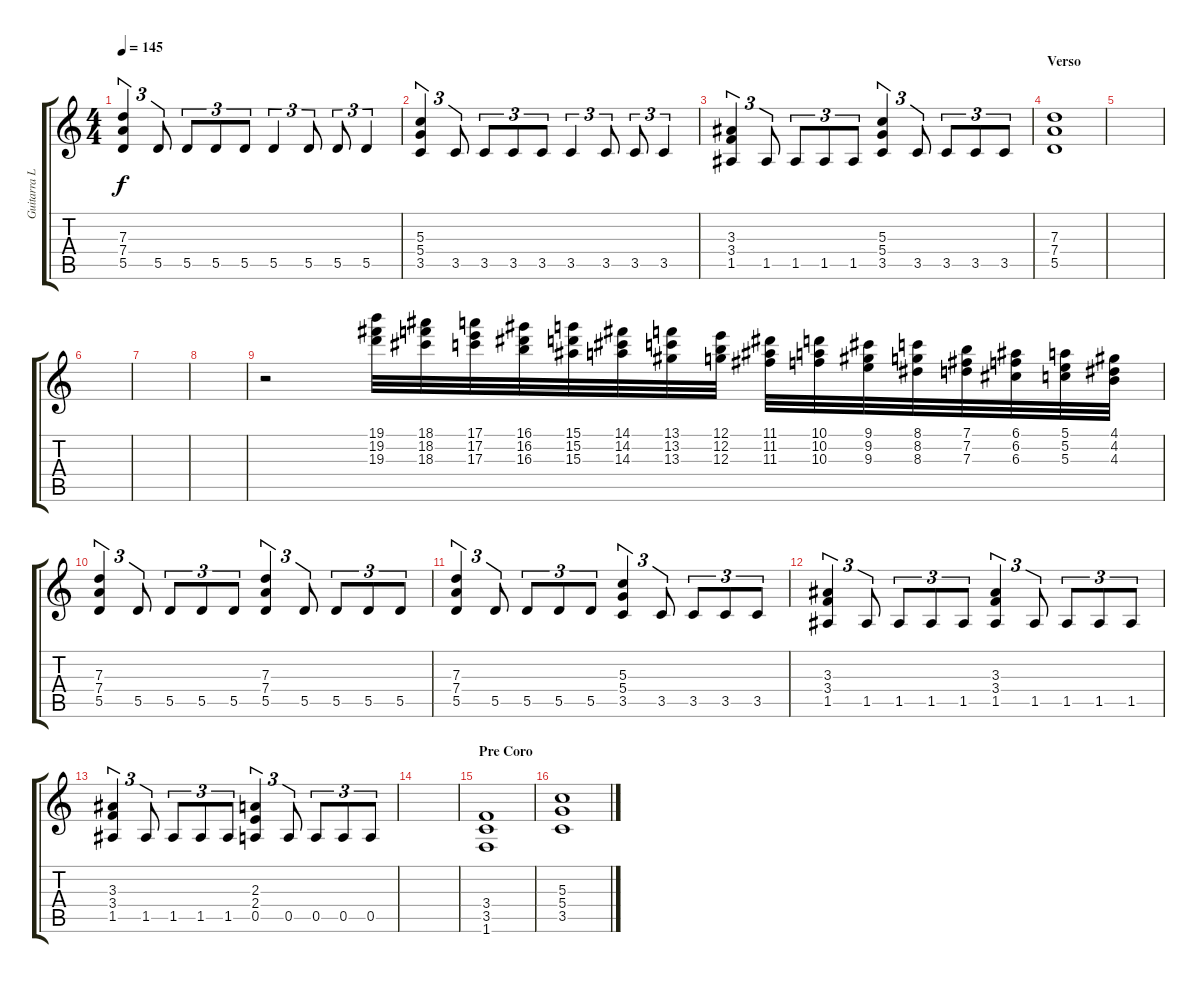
\track ("Guitarra Lider" "Guitarra L") {instrument distortionguitar}
\staff {score tabs}
\tuning (E4 B3 G3 D3 A2 E2) {hide}
\ts (4 4)
\tempo 145
\clef g2
\ks c
(7.3 7.4 5.5).4{tu (3 2) dy f} 5.5.8{tu (3 2)} 5.5.8{tu (3 2)} 5.5.8{tu (3 2)} 5.5.8{tu (3 2)} 5.5.4{tu (3 2)} 5.5.8{tu (3 2)} 5.5.8{tu (3 2)} 5.5.4{tu (3 2)} |
(5.3 5.4 3.5).4{tu (3 2)} 3.5.8{tu (3 2)} 3.5.8{tu (3 2)} 3.5.8{tu (3 2)} 3.5.8{tu (3 2)} 3.5.4{tu (3 2)} 3.5.8{tu (3 2)} 3.5.8{tu (3 2)} 3.5.4{tu (3 2)} |
(3.3 3.4 1.5).4{tu (3 2)} 1.5.8{tu (3 2)} 1.5.8{tu (3 2)} 1.5.8{tu (3 2)} 1.5.8{tu (3 2)} (5.3 5.4 3.5).4{tu (3 2)} 3.5.8{tu (3 2)} 3.5.8{tu (3 2)} 3.5.8{tu (3 2)} 3.5.8{tu (3 2)} |
\section ("" "Verso")
(7.3 7.4 5.5).1{volume 0} |
|
|
|
|
r.2 (19.1 19.2 19.3).32{volume 16 instrument guitarfretnoise} (18.1 18.2 18.3).32 (17.1 17.2 17.3).32 (16.1 16.2 16.3).32 (15.1 15.2 15.3).32 (14.1 14.2 14.3).32 (13.1 13.2 13.3).32 (12.1 12.2 12.3).32 (11.1 11.2 11.3).32 (10.1 10.2 10.3).32 (9.1 9.2 9.3).32 (8.1 8.2 8.3).32 (7.1 7.2 7.3).32 (6.1 6.2 6.3).32 (5.1 5.2 5.3).32 (4.1 4.2 4.3).32 |
(7.3 7.4 5.5).4{tu (3 2) volume 16 instrument distortionguitar} 5.5.8{tu (3 2)} 5.5.8{tu (3 2)} 5.5.8{tu (3 2)} 5.5.8{tu (3 2)} (7.3 7.4 5.5).4{tu (3 2)} 5.5.8{tu (3 2)} 5.5.8{tu (3 2)} 5.5.8{tu (3 2)} 5.5.8{tu (3 2)} |
(7.3 7.4 5.5).4{tu (3 2) volume 16 instrument distortionguitar} 5.5.8{tu (3 2)} 5.5.8{tu (3 2)} 5.5.8{tu (3 2)} 5.5.8{tu (3 2)} (5.3 5.4 3.5).4{tu (3 2)} 3.5.8{tu (3 2)} 3.5.8{tu (3 2)} 3.5.8{tu (3 2)} 3.5.8{tu (3 2)} |
(3.3 3.4 1.5).4{tu (3 2) volume 16 instrument distortionguitar} 1.5.8{tu (3 2)} 1.5.8{tu (3 2)} 1.5.8{tu (3 2)} 1.5.8{tu (3 2)} (3.3 3.4 1.5).4{tu (3 2)} 1.5.8{tu (3 2)} 1.5.8{tu (3 2)} 1.5.8{tu (3 2)} 1.5.8{tu (3 2)} |
(3.3 3.4 1.5).4{tu (3 2) volume 16 instrument distortionguitar} 1.5.8{tu (3 2)} 1.5.8{tu (3 2)} 1.5.8{tu (3 2)} 1.5.8{tu (3 2)} (2.3 2.4 0.5).4{tu (3 2)} 0.5.8{tu (3 2)} 0.5.8{tu (3 2)} 0.5.8{tu (3 2)} 0.5.8{tu (3 2)} |
|
\section ("" "Pre Coro")
(3.4 3.5 1.6).1 |
(5.3 5.4 3.5).1
